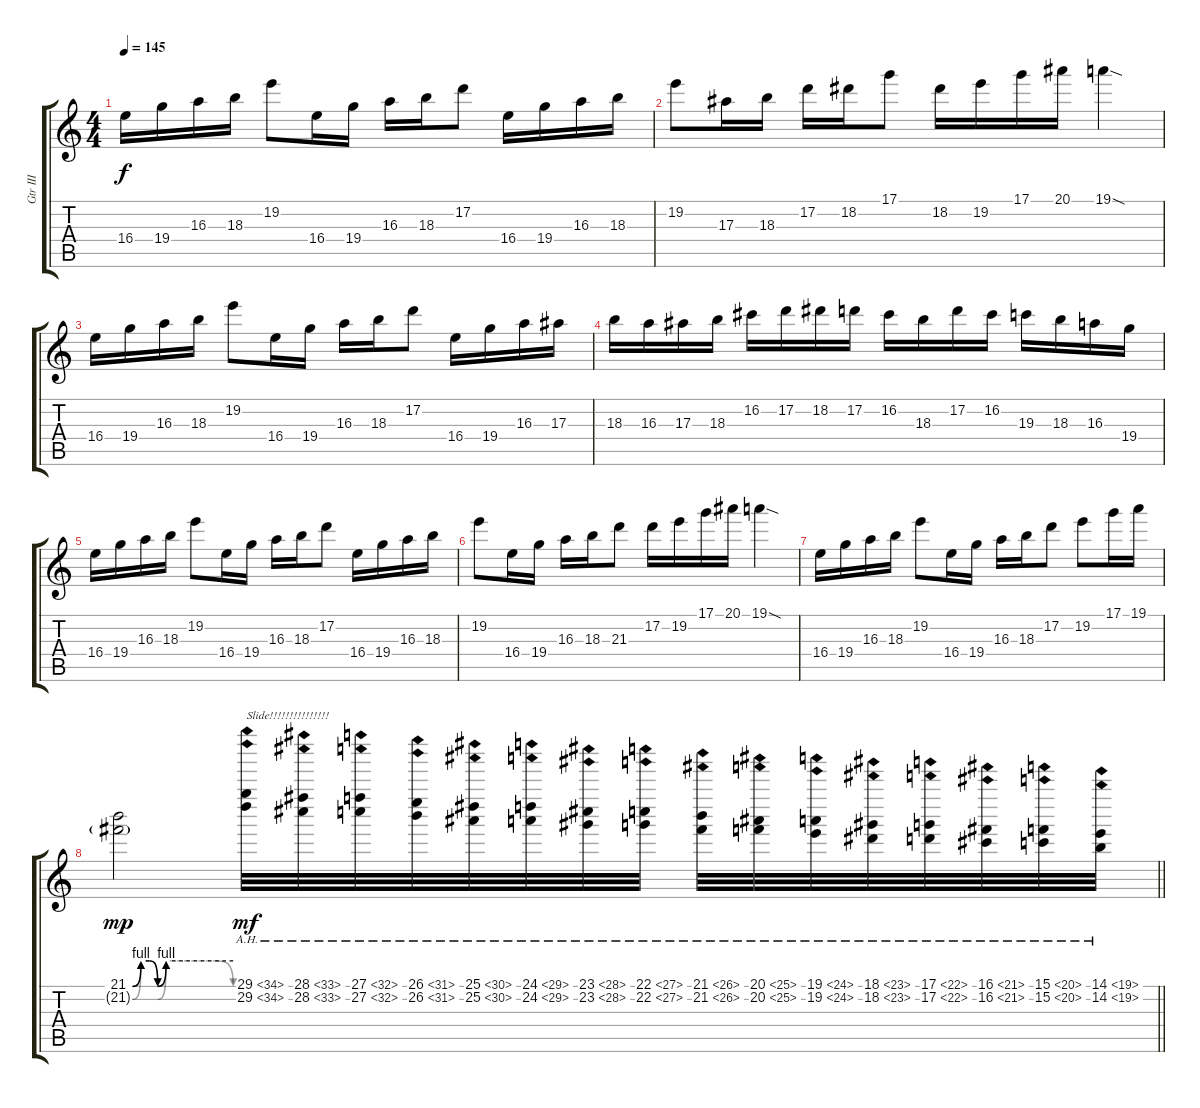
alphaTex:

\track ("Gtr III" "Gtr III") {instrument overdrivenguitar}
\staff {score tabs}
\tuning (D4 A3 F3 C3 G2 C2) {hide}
\ts (4 4)
\tempo 145
\clef g2
\ks c
16.4.16{dy f volume 16} 19.4.16 16.3.16 18.3.16 19.2.8 16.4.16 19.4.16 16.3.16 18.3.16 17.2.8 16.4.16 19.4.16 16.3.16 18.3.16 |
19.2.8 17.3.16 18.3.16 17.2.16 18.2.16 17.1.8 18.2.16 19.2.16 17.1.16 20.1.16 19.1{sod}.4 |
16.4.16 19.4.16 16.3.16 18.3.16 19.2.8 16.4.16 19.4.16 16.3.16 18.3.16 17.2.8 16.4.16 19.4.16 16.3.16 17.3.16 |
18.3.16 16.3.16 17.3.16 18.3.16 16.2.16 17.2.16 18.2.16 17.2.16 16.2.16 18.3.16 17.2.16 16.2.16 19.3.16 18.3.16 16.3.16 19.4.16 |
16.4.16 19.4.16 16.3.16 18.3.16 19.2.8 16.4.16 19.4.16 16.3.16 18.3.16 17.2.8 16.4.16 19.4.16 16.3.16 18.3.16 |
19.2.8 16.4.16 19.4.16 16.3.16 18.3.16 21.3.8 17.2.16 19.2.16 17.1.16 20.1.16 19.1{sod}.4 |
16.4.16 19.4.16 16.3.16 18.3.16 19.2.8 16.4.16 19.4.16 16.3.16 18.3.16 17.2.8 19.2.8 17.1.16 19.1.16 |
\barLineRight lightlight
(21.1{be (custom 0 0 5 4 10 4 15 0 20 4 30 4 60 4)} 21.2{be (custom 0 0 5 4 10 4 15 0 20 4 50 4 60 0) g}).2{dy mp} (29.1{ah 5} 29.2{ah 5}).32{txt "Slide!!!!!!!!!!!!!!!" dy mf} (28.1{ah 5} 28.2{ah 5}).32 (27.1{ah 5} 27.2{ah 5}).32 (26.1{ah 5} 26.2{ah 5}).32 (25.1{ah 5} 25.2{ah 5}).32 (24.1{ah 5} 24.2{ah 5}).32 (23.1{ah 5} 23.2{ah 5}).32 (22.1{ah 5} 22.2{ah 5}).32 (21.1{ah 5} 21.2{ah 5}).32 (20.1{ah 5} 20.2{ah 5}).32 (19.1{ah 5} 19.2{ah 5}).32 (18.1{ah 5} 18.2{ah 5}).32 (17.1{ah 5} 17.2{ah 5}).32 (16.1{ah 5} 16.2{ah 5}).32 (15.1{ah 5} 15.2{ah 5}).32 (14.1{ah 5} 14.2{ah 5}).32
